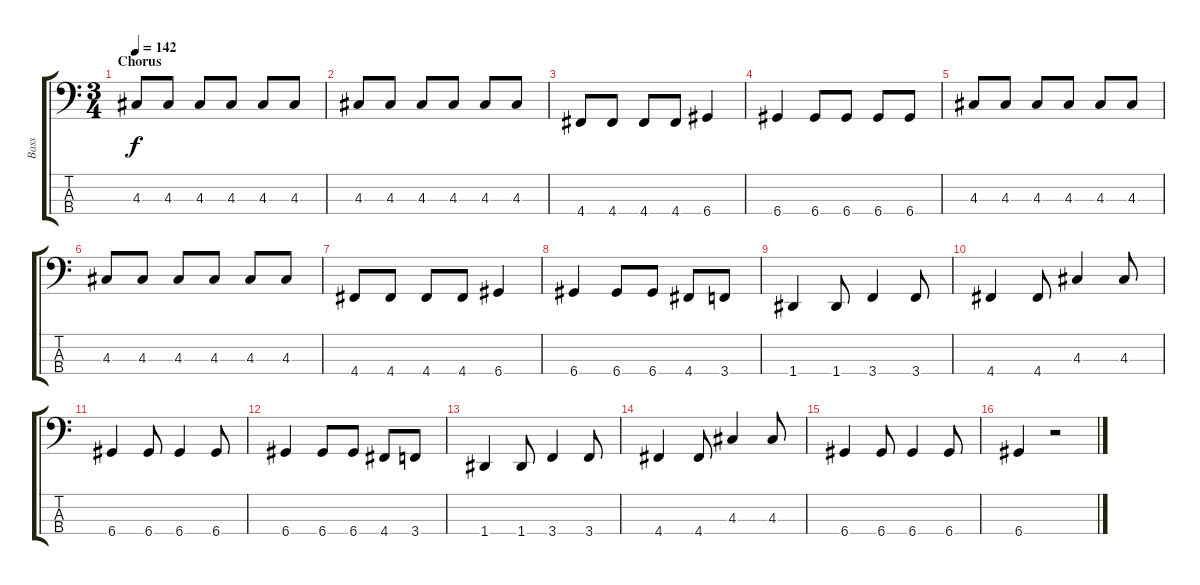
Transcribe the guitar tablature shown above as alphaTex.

\track ("Bass" "Bass") {instrument electricbasspick}
\staff {score tabs}
\tuning (G2 D2 A1 D1) {hide}
\ts (3 4)
\section ("" "Chorus")
\tempo 142
\clef f4
\ks c
4.3.8{dy f} 4.3.8 4.3.8 4.3.8 4.3.8 4.3.8 |
4.3.8 4.3.8 4.3.8 4.3.8 4.3.8 4.3.8 |
4.4.8 4.4.8 4.4.8 4.4.8 6.4.4 |
6.4.4 6.4.8 6.4.8 6.4.8 6.4.8 |
4.3.8 4.3.8 4.3.8 4.3.8 4.3.8 4.3.8 |
4.3.8 4.3.8 4.3.8 4.3.8 4.3.8 4.3.8 |
4.4.8 4.4.8 4.4.8 4.4.8 6.4.4 |
6.4.4 6.4.8 6.4.8 4.4.8 3.4.8 |
1.4.4 1.4.8 3.4.4 3.4.8 |
4.4.4 4.4.8 4.3.4 4.3.8 |
6.4.4 6.4.8 6.4.4 6.4.8 |
6.4.4 6.4.8 6.4.8 4.4.8 3.4.8 |
1.4.4 1.4.8 3.4.4 3.4.8 |
4.4.4 4.4.8 4.3.4 4.3.8 |
6.4.4 6.4.8 6.4.4 6.4.8 |
6.4.4 r.2
